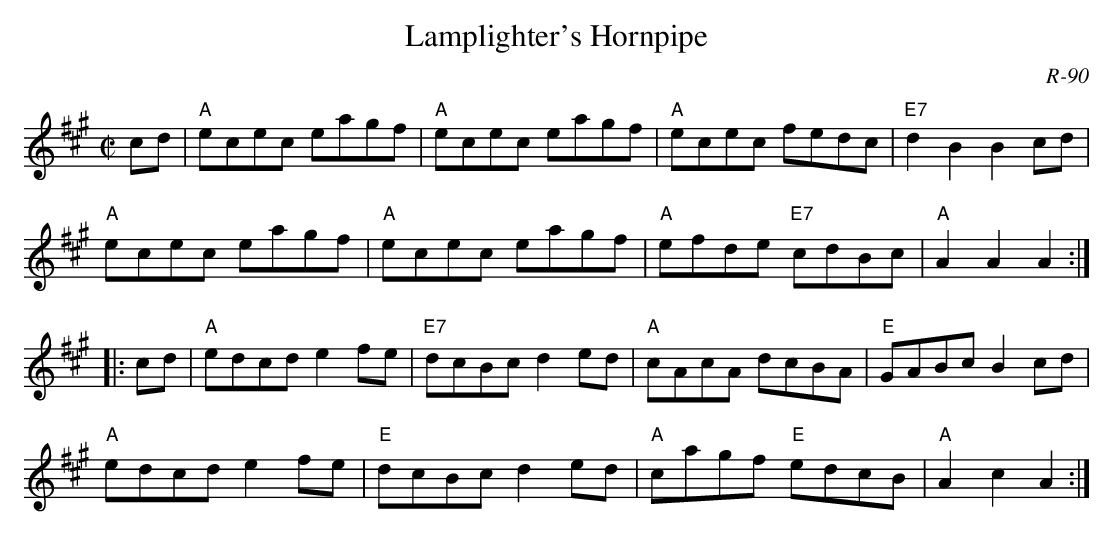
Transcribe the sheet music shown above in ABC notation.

X:1
T: Lamplighter's Hornpipe
C: R-90
M: C|
K: A
cd| "A"ecec eagf| "A"ecec eagf| "A"ecec fedc| "E7"d2B2 B2cd|
    "A"ecec eagf| "A"ecec eagf| "A"efde "E7"cdBc| "A"A2A2 A2 :|
|:\
cd| "A"edcd e2fe| "E7"dcBc d2ed| "A"cAcA dcBA| "E"GABc B2cd|
    "A"edcd e2fe| "E"dcBc d2ed| "A"cagf "E"edcB| "A"A2c2 A2 :|
